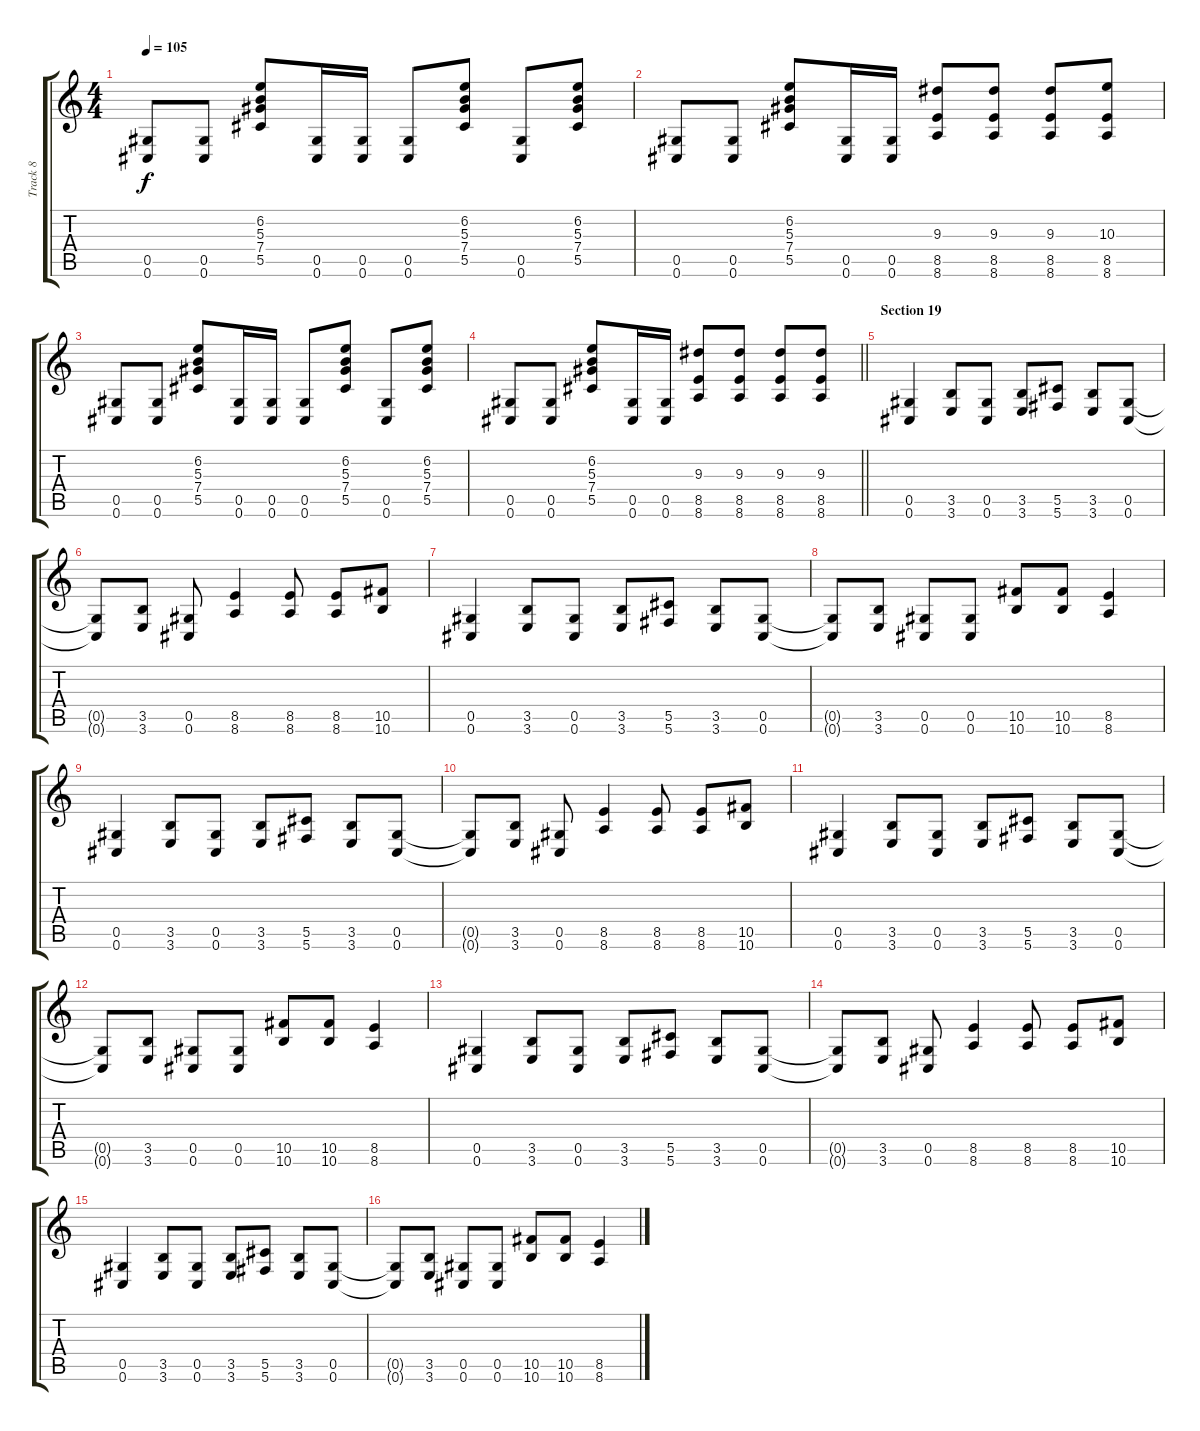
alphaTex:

\track ("Track 8" "Track 8") {instrument distortionguitar}
\staff {score tabs}
\tuning (Eb4 Bb3 Gb3 Db3 Ab2 Db2) {hide}
\ts (4 4)
\tempo 105
\clef g2
\ks c
(0.5 0.6).8{dy f} (0.5 0.6).8 (6.2 5.3 7.4 5.5).8 (0.5 0.6).16 (0.5 0.6).16 (0.5 0.6).8 (6.2 5.3 7.4 5.5).8 (0.5 0.6).8 (6.2 5.3 7.4 5.5).8 |
(0.5 0.6).8 (0.5 0.6).8 (6.2 5.3 7.4 5.5).8 (0.5 0.6).16 (0.5 0.6).16 (9.3 8.5 8.6).8 (9.3 8.5 8.6).8 (9.3 8.5 8.6).8 (10.3 8.5 8.6).8 |
(0.5 0.6).8 (0.5 0.6).8 (6.2 5.3 7.4 5.5).8 (0.5 0.6).16 (0.5 0.6).16 (0.5 0.6).8 (6.2 5.3 7.4 5.5).8 (0.5 0.6).8 (6.2 5.3 7.4 5.5).8 |
\barLineRight lightlight
(0.5 0.6).8 (0.5 0.6).8 (6.2 5.3 7.4 5.5).8 (0.5 0.6).16 (0.5 0.6).16 (9.3 8.5 8.6).8 (9.3 8.5 8.6).8 (9.3 8.5 8.6).8 (9.3 8.5 8.6).8 |
\section ("" "Section 19")
(0.5 0.6).4 (3.5 3.6).8 (0.5 0.6).8 (3.5 3.6).8 (5.5 5.6).8 (3.5 3.6).8 (0.5 0.6).8 |
(0.5{t} 0.6{t}).8 (3.5 3.6).8 (0.5 0.6).8 (8.5 8.6).4 (8.5 8.6).8 (8.5 8.6).8 (10.5 10.6).8 |
(0.5 0.6).4 (3.5 3.6).8 (0.5 0.6).8 (3.5 3.6).8 (5.5 5.6).8 (3.5 3.6).8 (0.5 0.6).8 |
(0.5{t} 0.6{t}).8 (3.5 3.6).8 (0.5 0.6).8 (0.5 0.6).8 (10.5 10.6).8 (10.5 10.6).8 (8.5 8.6).4 |
(0.5 0.6).4 (3.5 3.6).8 (0.5 0.6).8 (3.5 3.6).8 (5.5 5.6).8 (3.5 3.6).8 (0.5 0.6).8 |
(0.5{t} 0.6{t}).8 (3.5 3.6).8 (0.5 0.6).8 (8.5 8.6).4 (8.5 8.6).8 (8.5 8.6).8 (10.5 10.6).8 |
(0.5 0.6).4 (3.5 3.6).8 (0.5 0.6).8 (3.5 3.6).8 (5.5 5.6).8 (3.5 3.6).8 (0.5 0.6).8 |
(0.5{t} 0.6{t}).8 (3.5 3.6).8 (0.5 0.6).8 (0.5 0.6).8 (10.5 10.6).8 (10.5 10.6).8 (8.5 8.6).4 |
(0.5 0.6).4 (3.5 3.6).8 (0.5 0.6).8 (3.5 3.6).8 (5.5 5.6).8 (3.5 3.6).8 (0.5 0.6).8 |
(0.5{t} 0.6{t}).8 (3.5 3.6).8 (0.5 0.6).8 (8.5 8.6).4 (8.5 8.6).8 (8.5 8.6).8 (10.5 10.6).8 |
(0.5 0.6).4 (3.5 3.6).8 (0.5 0.6).8 (3.5 3.6).8 (5.5 5.6).8 (3.5 3.6).8 (0.5 0.6).8 |
(0.5{t} 0.6{t}).8 (3.5 3.6).8 (0.5 0.6).8 (0.5 0.6).8 (10.5 10.6).8 (10.5 10.6).8 (8.5 8.6).4
